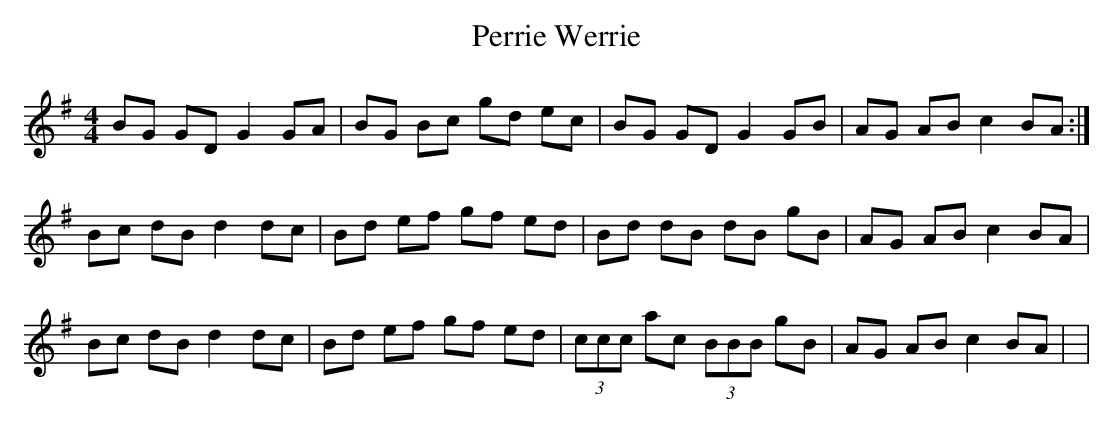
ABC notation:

X:1
T:Perrie Werrie
M:4/4
L:1/8
K:G
BG GD G2 GA|BG Bc gd ec|BG GD G2 GB|AG AB c2 BA:|
Bc dB d2 dc|Bd ef gf ed|Bd dB dB gB|AG AB c2 BA|
Bc dB d2 dc|Bd ef gf ed|(3ccc ac (3BBB gB|AG AB c2 BA |>|
